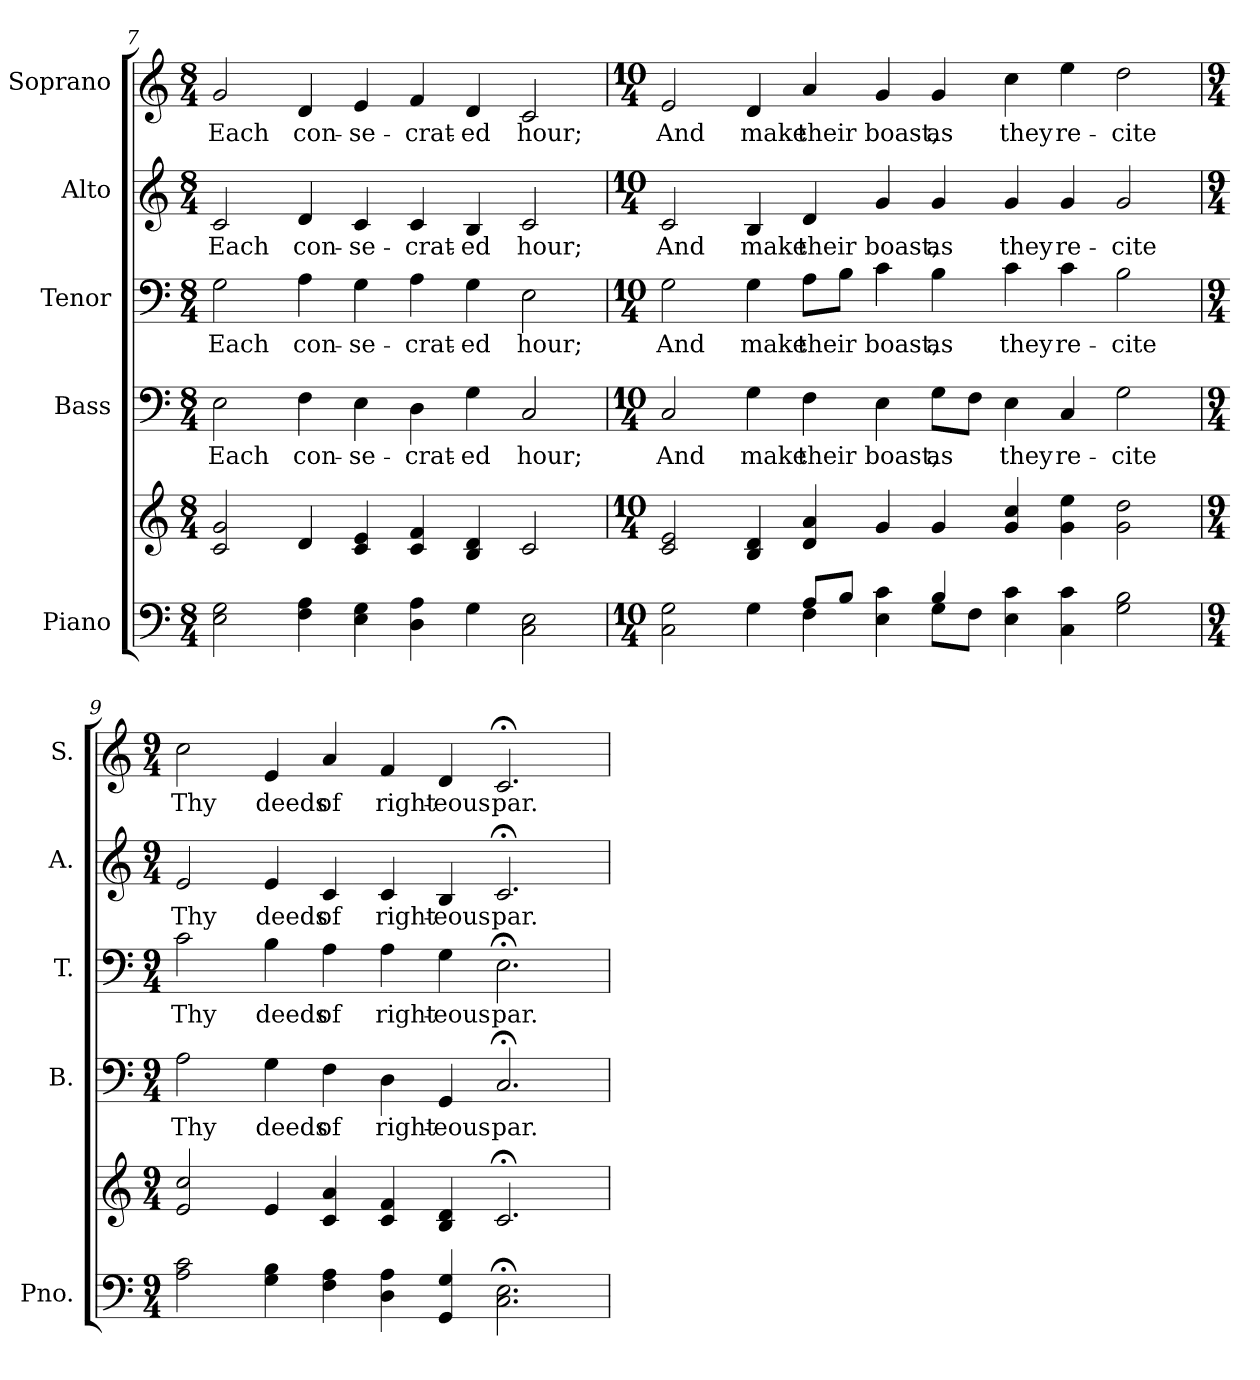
**kern	**kern	**kern	**text	**kern	**text	**kern	**text	**kern	**text
*part5	*part5	*part4	*part4	*part3	*part3	*part2	*part2	*part1	*part1
*staff6	*staff5	*staff4	*staff4	*staff3	*staff3	*staff2	*staff2	*staff1	*staff1
*I"Piano	*	*I"Bass	*	*I"Tenor	*	*I"Alto	*	*I"Soprano	*
*I'Pno.	*	*I'B.	*	*I'T.	*	*I'A.	*	*I'S.	*
!!LO:LB:g=z
*clefF4	*clefG2	*clefF4	*	*clefF4	*	*clefG2	*	*clefG2	*
*k[]	*k[]	*k[]	*	*k[]	*	*k[]	*	*k[]	*
*C:	*C:	*C:	*	*C:	*	*C:	*	*C:	*
*M8/4	*M8/4	*M8/4	*	*M8/4	*	*M8/4	*	*M8/4	*
=7	=7	=7	=7	=7	=7	=7	=7	=7	=7
!	!	!	!LO:LY:b:color=#000000	!	!	!	!	!	!
!	!	!	!	!	!LO:LY:b:color=#000000	!	!	!	!
!	!	!	!	!	!	!	!LO:LY:b:color=#000000	!	!
!	!	!	!	!	!	!	!	!	!LO:LY:b:color=#000000
2Ei\ 2Gi	2ci/ 2gi	2Ei\	Each	2Gi\	Each	2ci/	Each	2gi/	Each
!	!	!	!LO:LY:b:color=#000000	!	!	!	!	!	!
!	!	!	!	!	!LO:LY:b:color=#000000	!	!	!	!
!	!	!	!	!	!	!	!LO:LY:b:color=#000000	!	!
!	!	!	!	!	!	!	!	!	!LO:LY:b:color=#000000
4Fi\ 4Ai	4di/	4Fi\	con-	4Ai\	con-	4di/	con-	4di/	con-
!	!	!	!LO:LY:b:color=#000000	!	!	!	!	!	!
!	!	!	!	!	!LO:LY:b:color=#000000	!	!	!	!
!	!	!	!	!	!	!	!LO:LY:b:color=#000000	!	!
!	!	!	!	!	!	!	!	!	!LO:LY:b:color=#000000
4Ei\ 4Gi	4ci/ 4ei	4Ei\	-se-	4Gi\	-se-	4ci/	-se-	4ei/	-se-
!	!	!	!LO:LY:b:color=#000000	!	!	!	!	!	!
!	!	!	!	!	!LO:LY:b:color=#000000	!	!	!	!
!	!	!	!	!	!	!	!LO:LY:b:color=#000000	!	!
!	!	!	!	!	!	!	!	!	!LO:LY:b:color=#000000
4Di\ 4Ai	4ci/ 4fi	4Di\	-crat-	4Ai\	-crat-	4ci/	-crat-	4fi/	-crat-
!	!	!	!LO:LY:b:color=#000000	!	!	!	!	!	!
!	!	!	!	!	!LO:LY:b:color=#000000	!	!	!	!
!	!	!	!	!	!	!	!LO:LY:b:color=#000000	!	!
!	!	!	!	!	!	!	!	!	!LO:LY:b:color=#000000
4Gi\	4Bi/ 4di	4Gi\	-ed	4Gi\	-ed	4Bi/	-ed	4di/	-ed
!	!	!	!LO:LY:b:color=#000000	!	!	!	!	!	!
!	!	!	!	!	!LO:LY:b:color=#000000	!	!	!	!
!	!	!	!	!	!	!	!LO:LY:b:color=#000000	!	!
!	!	!	!	!	!	!	!	!	!LO:LY:b:color=#000000
2Ci\ 2Ei	2ci/	2Ci/	hour;	2Ei\	hour;	2ci/	hour;	2ci/	hour;
=8	=8	=8	=8	=8	=8	=8	=8	=8	=8
*M10/4	*M10/4	*M10/4	*	*M10/4	*	*M10/4	*	*M10/4	*
*^	*	*	*	*	*	*	*	*	*
!	!	!	!	!LO:LY:b:color=#000000	!	!	!	!	!	!
!	!	!	!	!	!	!LO:LY:b:color=#000000	!	!	!	!
!	!	!	!	!	!	!	!	!LO:LY:b:color=#000000	!	!
!	!	!	!	!	!	!	!	!	!	!LO:LY:b:color=#000000
2Ci\ 2Gi	2ryy	2ci/ 2ei	2Ci/	And	2Gi\	And	2ci/	And	2ei/	And
!	!	!	!	!LO:LY:b:color=#000000	!	!	!	!	!	!
!	!	!	!	!	!	!LO:LY:b:color=#000000	!	!	!	!
!	!	!	!	!	!	!	!	!LO:LY:b:color=#000000	!	!
!	!	!	!	!	!	!	!	!	!	!LO:LY:b:color=#000000
4Gi\	4ryy	4Bi/ 4di	4Gi\	make	4Gi\	make	4Bi/	make	4di/	make
!	!	!	!	!LO:LY:b:color=#000000	!	!	!	!	!	!
!	!	!	!	!	!	!LO:LY:b:color=#000000	!	!	!	!
!	!	!	!	!	!	!	!	!LO:LY:b:color=#000000	!	!
!	!	!	!	!	!	!	!	!	!	!LO:LY:b:color=#000000
8Ai/L	4Fi\	4di/ 4ai	4Fi\	their	8Ai\L	their	4di/	their	4ai/	their
8Bi/J	.	.	.	.	8Bi\J	.	.	.	.	.
!	!	!	!	!LO:LY:b:color=#000000	!	!	!	!	!	!
!	!	!	!	!	!	!LO:LY:b:color=#000000	!	!	!	!
!	!	!	!	!	!	!	!	!LO:LY:b:color=#000000	!	!
!	!	!	!	!	!	!	!	!	!	!LO:LY:b:color=#000000
4Ei\ 4ci	4ryy	4gi/	4Ei\	boast,	4ci\	boast,	4gi/	boast,	4gi/	boast,
!	!	!	!	!LO:LY:b:color=#000000	!	!	!	!	!	!
!	!	!	!	!	!	!LO:LY:b:color=#000000	!	!	!	!
!	!	!	!	!	!	!	!	!LO:LY:b:color=#000000	!	!
!	!	!	!	!	!	!	!	!	!	!LO:LY:b:color=#000000
4Bi/	8Gi\L	4gi/	8Gi\L	as	4Bi\	as	4gi/	as	4gi/	as
.	8Fi\J	.	8Fi\J	.	.	.	.	.	.	.
!	!	!	!	!LO:LY:b:color=#000000	!	!	!	!	!	!
!	!	!	!	!	!	!LO:LY:b:color=#000000	!	!	!	!
!	!	!	!	!	!	!	!	!LO:LY:b:color=#000000	!	!
!	!	!	!	!	!	!	!	!	!	!LO:LY:b:color=#000000
4Ei\ 4ci	2ryy	4gi/ 4cci	4Ei\	they	4ci\	they	4gi/	they	4cci\	they
!	!	!	!	!LO:LY:b:color=#000000	!	!	!	!	!	!
!	!	!	!	!	!	!LO:LY:b:color=#000000	!	!	!	!
!	!	!	!	!	!	!	!	!LO:LY:b:color=#000000	!	!
!	!	!	!	!	!	!	!	!	!	!LO:LY:b:color=#000000
4Ci\ 4ci	.	4gi\ 4eei	4Ci/	re-	4ci\	re-	4gi/	re-	4eei\	re-
!	!	!	!	!LO:LY:b:color=#000000	!	!	!	!	!	!
!	!	!	!	!	!	!LO:LY:b:color=#000000	!	!	!	!
!	!	!	!	!	!	!	!	!LO:LY:b:color=#000000	!	!
!	!	!	!	!	!	!	!	!	!	!LO:LY:b:color=#000000
2Gi\ 2Bi	2ryy	2gi\ 2ddi	2Gi\	-cite	2Bi\	-cite	2gi/	-cite	2ddi\	-cite
*v	*v	*	*	*	*	*	*	*	*	*
!!LO:PB:g=z
=9	=9	=9	=9	=9	=9	=9	=9	=9	=9
*M9/4	*M9/4	*M9/4	*	*M9/4	*	*M9/4	*	*M9/4	*
*^	*	*	*	*	*	*	*	*	*
!	!	!	!	!LO:LY:b:color=#000000	!	!	!	!	!	!
*v	*v	*	*	*	*	*	*	*	*	*
*^	*	*	*	*	*	*	*	*	*
!	!	!	!	!	!	!LO:LY:b:color=#000000	!	!	!	!
*v	*v	*	*	*	*	*	*	*	*	*
*^	*	*	*	*	*	*	*	*	*
!	!	!	!	!	!	!	!	!LO:LY:b:color=#000000	!	!
*v	*v	*	*	*	*	*	*	*	*	*
*^	*	*	*	*	*	*	*	*	*
!	!	!	!	!	!	!	!	!	!	!LO:LY:b:color=#000000
*v	*v	*	*	*	*	*	*	*	*	*
2Ai\ 2ci	2ei/ 2cci	2Ai\	Thy	2ci\	Thy	2ei/	Thy	2cci\	Thy
!	!	!	!LO:LY:b:color=#000000	!	!	!	!	!	!
!	!	!	!	!	!LO:LY:b:color=#000000	!	!	!	!
!	!	!	!	!	!	!	!LO:LY:b:color=#000000	!	!
!	!	!	!	!	!	!	!	!	!LO:LY:b:color=#000000
4Gi\ 4Bi	4ei/	4Gi\	deeds	4Bi\	deeds	4ei/	deeds	4ei/	deeds
!	!	!	!LO:LY:b:color=#000000	!	!	!	!	!	!
!	!	!	!	!	!LO:LY:b:color=#000000	!	!	!	!
!	!	!	!	!	!	!	!LO:LY:b:color=#000000	!	!
!	!	!	!	!	!	!	!	!	!LO:LY:b:color=#000000
4Fi\ 4Ai	4ci/ 4ai	4Fi\	of	4Ai\	of	4ci/	of	4ai/	of
!	!	!	!LO:LY:b:color=#000000	!	!	!	!	!	!
!	!	!	!	!	!LO:LY:b:color=#000000	!	!	!	!
!	!	!	!	!	!	!	!LO:LY:b:color=#000000	!	!
!	!	!	!	!	!	!	!	!	!LO:LY:b:color=#000000
4Di\ 4Ai	4ci/ 4fi	4Di\	right-	4Ai\	right-	4ci/	right-	4fi/	right-
!	!	!	!LO:LY:b:color=#000000	!	!	!	!	!	!
!	!	!	!	!	!LO:LY:b:color=#000000	!	!	!	!
!	!	!	!	!	!	!	!LO:LY:b:color=#000000	!	!
!	!	!	!	!	!	!	!	!	!LO:LY:b:color=#000000
4GGi/ 4Gi	4Bi/ 4di	4GGi/	-eous	4Gi\	-eous	4Bi/	-eous	4di/	-eous
!	!	!	!LO:LY:b:color=#000000	!	!	!	!	!	!
!	!	!	!	!	!LO:LY:b:color=#000000	!	!	!	!
!	!	!	!	!	!	!	!LO:LY:b:color=#000000	!	!
!	!	!	!	!	!	!	!	!	!LO:LY:b:color=#000000
2.Ci\; 2.Ei;	2.c;i/	2.C;i/	par.	2.E;i\	par.	2.c;i/	par.	2.c;i/	par.
=	=	=	=	=	=	=	=	=	=
*-	*-	*-	*-	*-	*-	*-	*-	*-	*-
